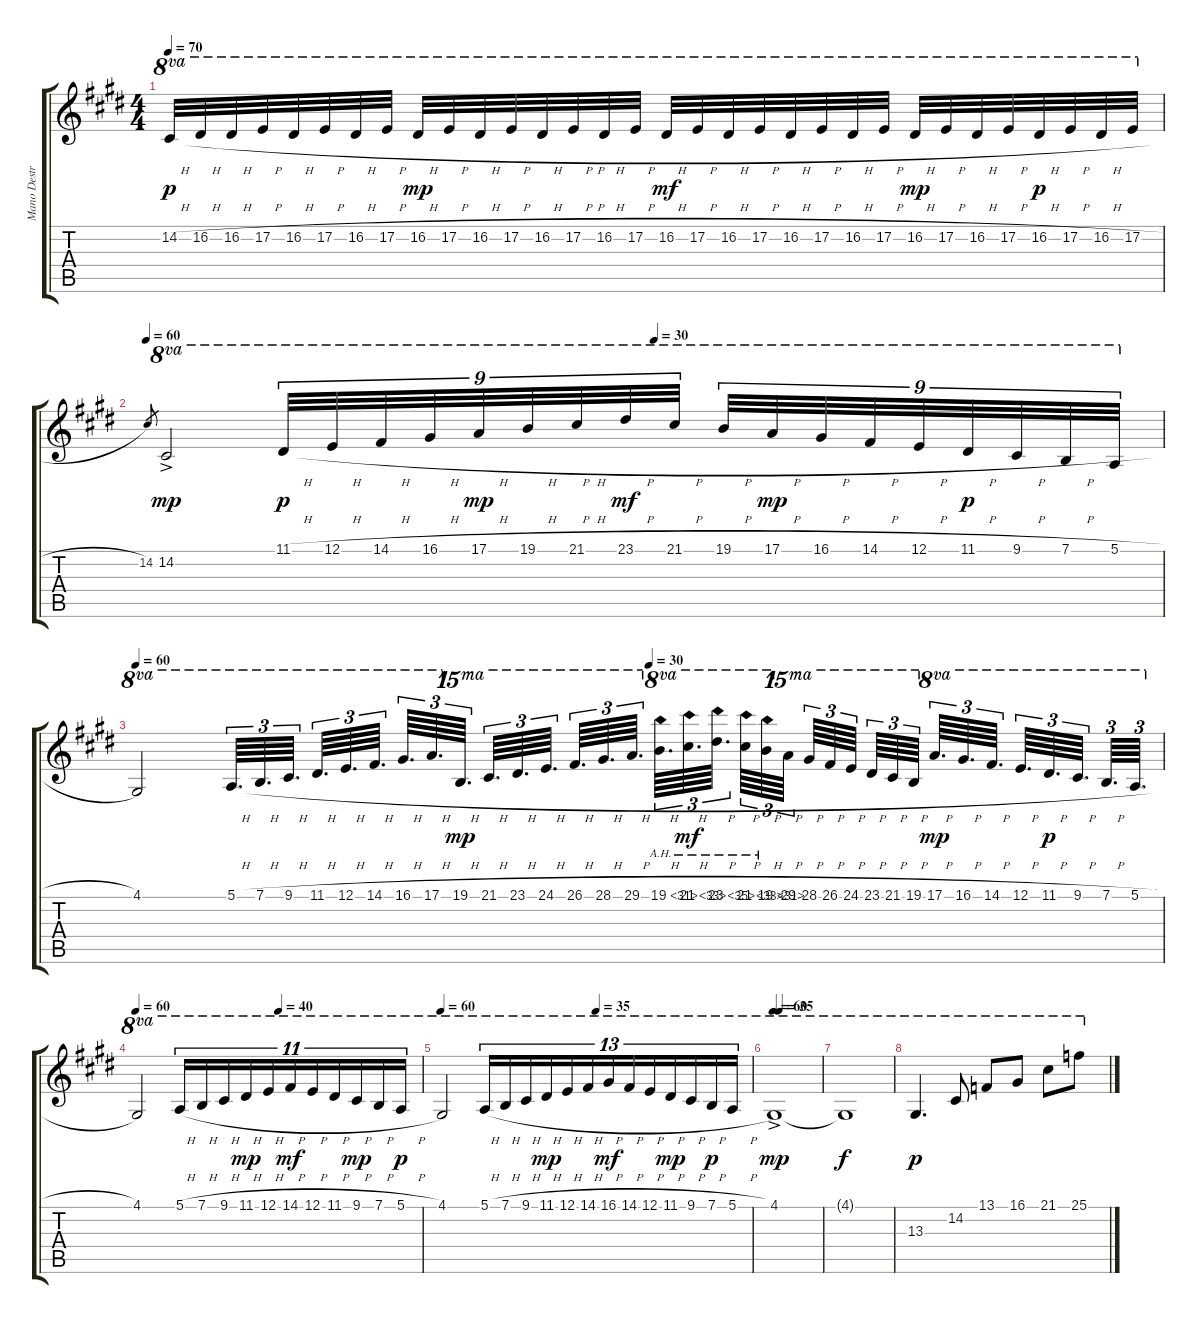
\track ("Mano Destra" "Mano Destr") {instrument acousticgrandpiano}
\staff {score tabs}
\tuning (E4 B3 G3 D3 A2 E2) {hide}
\ts (4 4)
\tempo 70
\clef g2
\ks e
14.2{h}.32{ot 8va dy p} 16.2{h}.32{ot 8va} 16.2{h}.32{ot 8va} 17.2{h}.32{ot 8va} 16.2{h}.32{ot 8va} 17.2{h}.32{ot 8va} 16.2{h}.32{ot 8va} 17.2{h}.32{ot 8va} 16.2{h}.32{ot 8va dy mp} 17.2{h}.32{ot 8va} 16.2{h}.32{ot 8va} 17.2{h}.32{ot 8va} 16.2{h}.32{ot 8va} 17.2{h}.32{ot 8va} 16.2{h}.32{ot 8va} 17.2{h}.32{ot 8va} 16.2{h}.32{ot 8va dy mf} 17.2{h}.32{ot 8va} 16.2{h}.32{ot 8va} 17.2{h}.32{ot 8va} 16.2{h}.32{ot 8va} 17.2{h}.32{ot 8va} 16.2{h}.32{ot 8va} 17.2{h}.32{ot 8va} 16.2{h}.32{ot 8va dy mp} 17.2{h}.32{ot 8va} 16.2{h}.32{ot 8va} 17.2{h}.32{ot 8va} 16.2{h}.32{ot 8va dy p} 17.2{h}.32{ot 8va} 16.2{h}.32{ot 8va} 17.2{h}.32{ot 8va} |
\tempo 60
\tempo (30 0.5)
14.2.8{gr} 14.2{ac}.2{ot 8va dy mp} 11.1{h}.32{tu (9 8) ot 8va dy p} 12.1{h}.32{tu (9 8) ot 8va} 14.1{h}.32{tu (9 8) ot 8va} 16.1{h}.32{tu (9 8) ot 8va} 17.1{h}.32{tu (9 8) ot 8va dy mp} 19.1{h}.32{tu (9 8) ot 8va} 21.1{h}.32{tu (9 8) ot 8va} 23.1{h}.32{tu (9 8) ot 8va dy mf} 21.1{h}.32{tu (9 8) ot 8va} 19.1{h}.32{tu (9 8) ot 8va} 17.1{h}.32{tu (9 8) ot 8va dy mp} 16.1{h}.32{tu (9 8) ot 8va} 14.1{h}.32{tu (9 8) ot 8va} 12.1{h}.32{tu (9 8) ot 8va} 11.1{h}.32{tu (9 8) ot 8va dy p} 9.1{h}.32{tu (9 8) ot 8va} 7.1{h}.32{tu (9 8) ot 8va} 5.1{h}.32{tu (9 8) ot 8va} |
\tempo 60
\tempo (30 0.5)
4.1.2{ot 8va} 5.1{h}.64{d tu (3 2) ot 8va} 7.1{h}.64{d tu (3 2) ot 8va} 9.1{h}.64{d tu (3 2) ot 8va} 11.1{h}.64{d tu (3 2) ot 8va} 12.1{h}.64{d tu (3 2) ot 8va} 14.1{h}.64{d tu (3 2) ot 8va} 16.1{h}.64{d tu (3 2) ot 8va} 17.1{h}.64{d tu (3 2) ot 8va} 19.1{h}.64{d tu (3 2) ot 15ma dy mp} 21.1{h}.64{d tu (3 2) ot 15ma} 23.1{h}.64{d tu (3 2) ot 15ma} 24.1{h}.64{d tu (3 2) ot 15ma} 26.1{h}.64{d tu (3 2) ot 15ma} 28.1{h}.64{d tu (3 2) ot 15ma} 29.1{h}.64{d tu (3 2) ot 15ma} 19.1{ah 12 h}.64{d tu (3 2) ot 8va} 21.1{ah 12 h}.64{d tu (3 2) ot 8va dy mf} 23.1{ah 12 h}.64{d tu (3 2) ot 8va} 21.1{ah 12 h}.64{tu (3 2) ot 8va} 19.1{ah 12 h}.64{tu (3 2) ot 8va} 29.1{h}.64{tu (3 2) ot 15ma beam splitsecondary} 28.1{h}.64{tu (3 2) ot 15ma} 26.1{h}.64{tu (3 2) ot 15ma} 24.1{h}.64{tu (3 2) ot 15ma beam splitsecondary} 23.1{h}.64{tu (3 2) ot 15ma} 21.1{h}.64{tu (3 2) ot 15ma} 19.1{h}.64{tu (3 2) ot 15ma beam splitsecondary} 17.1{h}.64{d tu (3 2) ot 8va dy mp} 16.1{h}.64{d tu (3 2) ot 8va} 14.1{h}.64{d tu (3 2) ot 8va} 12.1{h}.64{d tu (3 2) ot 8va} 11.1{h}.64{d tu (3 2) ot 8va dy p} 9.1{h}.64{d tu (3 2) ot 8va} 7.1{h}.64{d tu (3 2) ot 8va} 5.1{h}.64{d tu (3 2) ot 8va} |
\tempo 60
\tempo (40 0.5)
4.1.2{ot 8va} 5.1{h}.16{tu (11 8) ot 8va} 7.1{h}.16{tu (11 8) ot 8va} 9.1{h}.16{tu (11 8) ot 8va} 11.1{h}.16{tu (11 8) ot 8va dy mp} 12.1{h}.16{tu (11 8) ot 8va} 14.1{h}.16{tu (11 8) ot 8va dy mf} 12.1{h}.16{tu (11 8) ot 8va} 11.1{h}.16{tu (11 8) ot 8va} 9.1{h}.16{tu (11 8) ot 8va dy mp} 7.1{h}.16{tu (11 8) ot 8va} 5.1{h}.16{tu (11 8) ot 8va dy p} |
\tempo 60
\tempo (35 0.5)
4.1.2{ot 8va} 5.1{h}.16{tu (13 8) ot 8va} 7.1{h}.16{tu (13 8) ot 8va} 9.1{h}.16{tu (13 8) ot 8va} 11.1{h}.16{tu (13 8) ot 8va dy mp} 12.1{h}.16{tu (13 8) ot 8va} 14.1{h}.16{tu (13 8) ot 8va} 16.1{h}.16{tu (13 8) ot 8va dy mf} 14.1{h}.16{tu (13 8) ot 8va} 12.1{h}.16{tu (13 8) ot 8va} 11.1{h}.16{tu (13 8) ot 8va dy mp} 9.1{h}.16{tu (13 8) ot 8va} 7.1{h}.16{tu (13 8) ot 8va dy p} 5.1{h}.16{tu (13 8) ot 8va} |
\tempo 60
\tempo (35 0.125)
4.1{ac}.1{ot 8va dy mp} |
4.1{t}.1{ot 8va dy f} |
13.3.4{d ot 8va dy p} 14.2.8{ot 8va} 13.1.8{ot 8va} 16.1.8{ot 8va} 21.1.8{ot 8va} 25.1.8{ot 8va}
